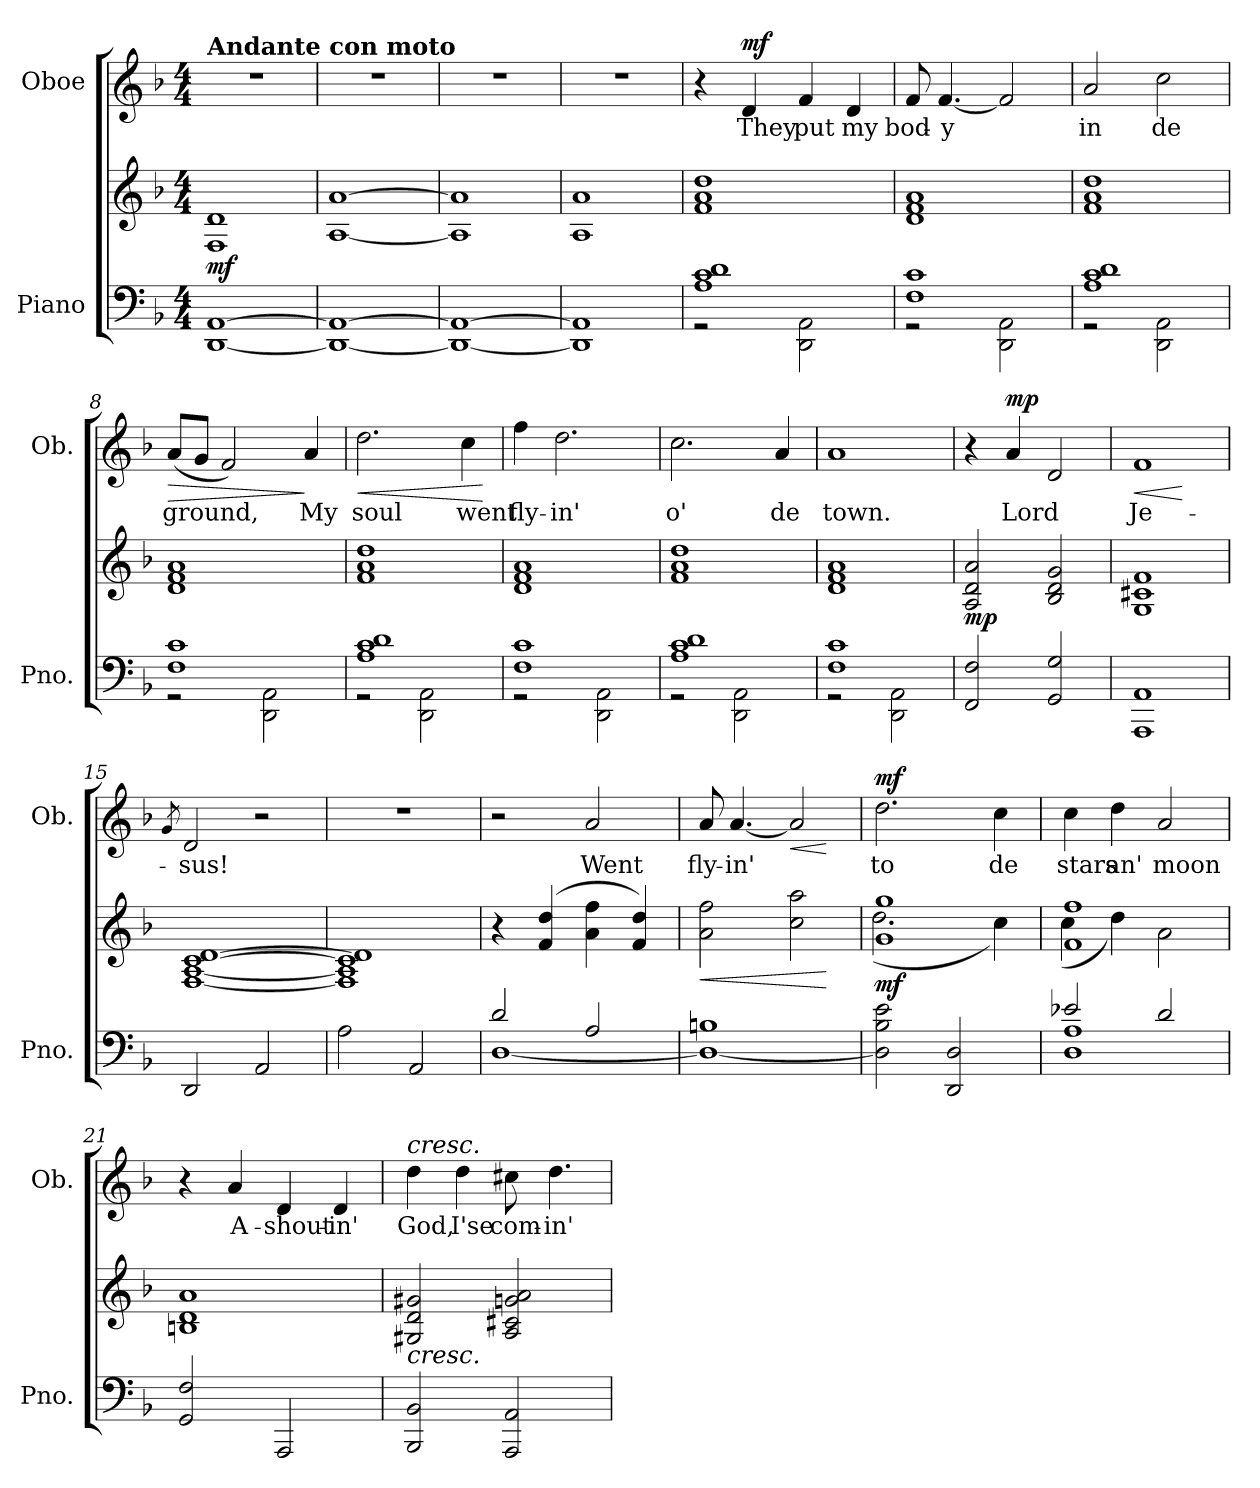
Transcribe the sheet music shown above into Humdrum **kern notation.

**kern	**kern	**dynam	**kern	**text	**dynam
*part2	*part2	*part2	*part1	*part1	*part1
*staff3	*staff2	*staff2/3	*staff1	*staff1	*staff1
*I"Piano	*	*	*I"Oboe	*	*
*I'Pno.	*	*	*I'Ob.	*	*
*clefF4	*clefG2	*	*clefG2	*	*
*k[b-]	*k[b-]	*	*k[b-]	*	*
*M4/4	*M4/4	*	*M4/4	*	*
=1	=1	=1	=1	=1	=1
!	!	!	!LO:TX:a:B:t=Andante con moto	!	!
!	!	!LO:DY:b	!	!	!
[1DD [1AA	1F 1d	mf	1r	.	.
=2	=2	=2	=2	=2	=2
1DD_ 1AA_	[1A [1a	.	1r	.	.
=3	=3	=3	=3	=3	=3
1DD_ 1AA_	1A] 1a]	.	1r	.	.
=4	=4	=4	=4	=4	=4
1DD] 1AA]	1A 1a	.	1r	.	.
=5	=5	=5	=5	=5	=5
*^	*	*	*	*	*
1A 1c 1d	2r	1f 1a 1dd	.	4r	.	.
!	!	!	!	!	!LO:LY:b	!LO:DY:a
.	.	.	.	4d/	They	mf
!	!	!	!	!	!LO:LY:b	!
.	2DD\ 2AA\	.	.	4f/	put	.
!	!	!	!	!	!LO:LY:b	!
.	.	.	.	4d/	my	.
=6	=6	=6	=6	=6	=6	=6
!	!	!	!	!	!LO:LY:b	!
1F 1c	2r	1d 1f 1a	.	8f/	bod-	.
!	!	!	!	!	!LO:LY:b	!
.	.	.	.	[4.f/	-y	.
.	2DD\ 2AA\	.	.	2f/]	.	.
=7	=7	=7	=7	=7	=7	=7
!	!	!	!	!	!LO:LY:b	!
1A 1c 1d	2r	1f 1a 1dd	.	2a/	in	.
!	!	!	!	!	!LO:LY:b	!
.	2DD\ 2AA\	.	.	2cc\	de	.
=8	=8	=8	=8	=8	=8	=8
!	!	!	!	!	!LO:LY:b	!LO:HP:b
1F 1c	2r	1d 1f 1a	.	(8a/L	ground,	>
.	.	.	.	8g/J	.	.
.	.	.	.	2f/)	.	.
.	2DD\ 2AA\	.	.	.	.	.
!	!	!	!	!	!LO:LY:b	!
.	.	.	.	4a/	My	]
!!LO:LB:g=z
=9	=9	=9	=9	=9	=9	=9
!	!	!	!	!	!LO:LY:b	!LO:HP:b
1A 1c 1d	2r	1f 1a 1dd	.	2.dd\	soul	<
.	2DD\ 2AA\	.	.	.	.	.
!	!	!	!	!	!LO:LY:b	!
.	.	.	.	4cc\	went	.
*v	*v	*	*	*	*	*
.	.	.	.	.	[
=10	=10	=10	=10	=10	=10
*^	*	*	*	*	*
!	!	!	!	!	!LO:LY:b	!
1F 1c	2r	1d 1f 1a	.	4ff\	fly-	.
!	!	!	!	!	!LO:LY:b	!
.	.	.	.	2.dd\	-in'	.
.	2DD\ 2AA\	.	.	.	.	.
=11	=11	=11	=11	=11	=11	=11
!	!	!	!	!	!LO:LY:b	!
1A 1c 1d	2r	1f 1a 1dd	.	2.cc\	o'	.
.	2DD\ 2AA\	.	.	.	.	.
!	!	!	!	!	!LO:LY:b	!
.	.	.	.	4a/	de	.
=12	=12	=12	=12	=12	=12	=12
!	!	!	!	!	!LO:LY:b	!
1F 1c	2r	1d 1f 1a	.	1a	town.	.
.	2DD\ 2AA\	.	.	.	.	.
=13	=13	=13	=13	=13	=13	=13
!	!	!	!LO:DY:b	!	!	!
*v	*v	*	*	*	*	*
2FF/ 2F/	2A/ 2d/ 2a/	mp	4r	.	.
!	!	!	!	!LO:LY:b	!LO:DY:a
.	.	.	4a/	Lord	mp
2GG/ 2G/	2B-/ 2d/ 2g/	.	2d/	.	.
=14	=14	=14	=14	=14	=14
!	!	!	!	!LO:LY:b	!LO:HP:b
1AAA 1AA	1G 1c#X 1f	.	1f	Je-	<
.	.	.	.	.	[
=15	=15	=15	=15	=15	=15
.	.	.	8qg/	.	.
!	!	!	!	!LO:LY:b	!
2DD/	[1F [1A [1c [1d	.	2d/	-sus!	.
2AA/	.	.	2r	.	.
=16	=16	=16	=16	=16	=16
2A\	1F] 1A] 1c] 1d]	.	1r	.	.
2AA/	.	.	.	.	.
!!LO:LB:g=z
=17	=17	=17	=17	=17	=17
*^	*	*	*	*	*
2d/	[1D	4r	.	2r	.	.
.	.	(4f/ 4dd/	.	.	.	.
!	!	!	!	!	!LO:LY:b	!
2A/	.	4a\ 4ff\	.	2a/	Went	.
.	.	4f/ 4dd/)	.	.	.	.
=18	=18	=18	=18	=18	=18	=18
!	!	!	!LO:HP:b	!	!LO:LY:b	!
1Bn	1D_	2a\ 2ff\	<	8a/	fly-	.
!	!	!	!	!	!LO:LY:b	!
.	.	.	.	[4.a/	-in'	.
!	!	!	!	!	!	!LO:HP:b
.	.	2cc\ 2aa\	.	2a/]	.	<
*v	*v	*	*	*	*	*
.	.	[	.	.	[
=19	=19	=19	=19	=19	=19
*	*^	*	*	*	*
!	!	!	!LO:DY:b	!	!LO:LY:b	!LO:DY:a
2D\] 2B-\ 2e\	1g 1gg	(2.dd\	mf	2.dd\	to	mf
2DD/ 2D/	.	.	.	.	.	.
!	!	!	!	!	!LO:LY:b	!
.	.	4cc\)	.	4cc\	de	.
=20	=20	=20	=20	=20	=20	=20
*^	*	*	*	*	*	*
!	!	!	!	!	!	!LO:LY:b	!
2e-X/	1D 1A	1f 1ff	(4cc\	.	4cc\	stars	.
!	!	!	!	!	!	!LO:LY:b	!
.	.	.	4dd\)	.	4dd\	an'	.
!	!	!	!	!	!	!LO:LY:b	!
2d/	.	.	2a\	.	2a/	moon	.
*v	*v	*	*	*	*	*	*
*	*v	*v	*	*	*	*
=21	=21	=21	=21	=21	=21
2GG/ 2F/	1Bn 1d 1a	.	4r	.	.
!	!	!	!	!LO:LY:b	!
.	.	.	4a/	A-	.
!	!	!	!	!LO:LY:b	!
2AAA/	.	.	4d/	-shout-	.
!	!	!	!	!LO:LY:b	!
.	.	.	4d/	-in'	.
=22	=22	=22	=22	=22	=22
!	!	!	!LO:TX:a:i:t=cresc.	!	!
!	!LO:TX:b:i:t=cresc.	!	!	!	!
!	!	!	!	!LO:LY:b	!
2BBB-/ 2BB-/	2G#X/ 2d/ 2g#X/	.	4dd\	God,	.
!	!	!	!	!LO:LY:b	!
.	.	.	4dd\	I'se	.
!	!	!	!	!LO:LY:b	!
2AAA/ 2AA/	2A/ 2c#X/ 2gn/ 2a/	.	8cc#X\	com-	.
!	!	!	!	!LO:LY:b	!
.	.	.	4.dd\	-in'	.
=	=	=	=	=	=
*-	*-	*-	*-	*-	*-
